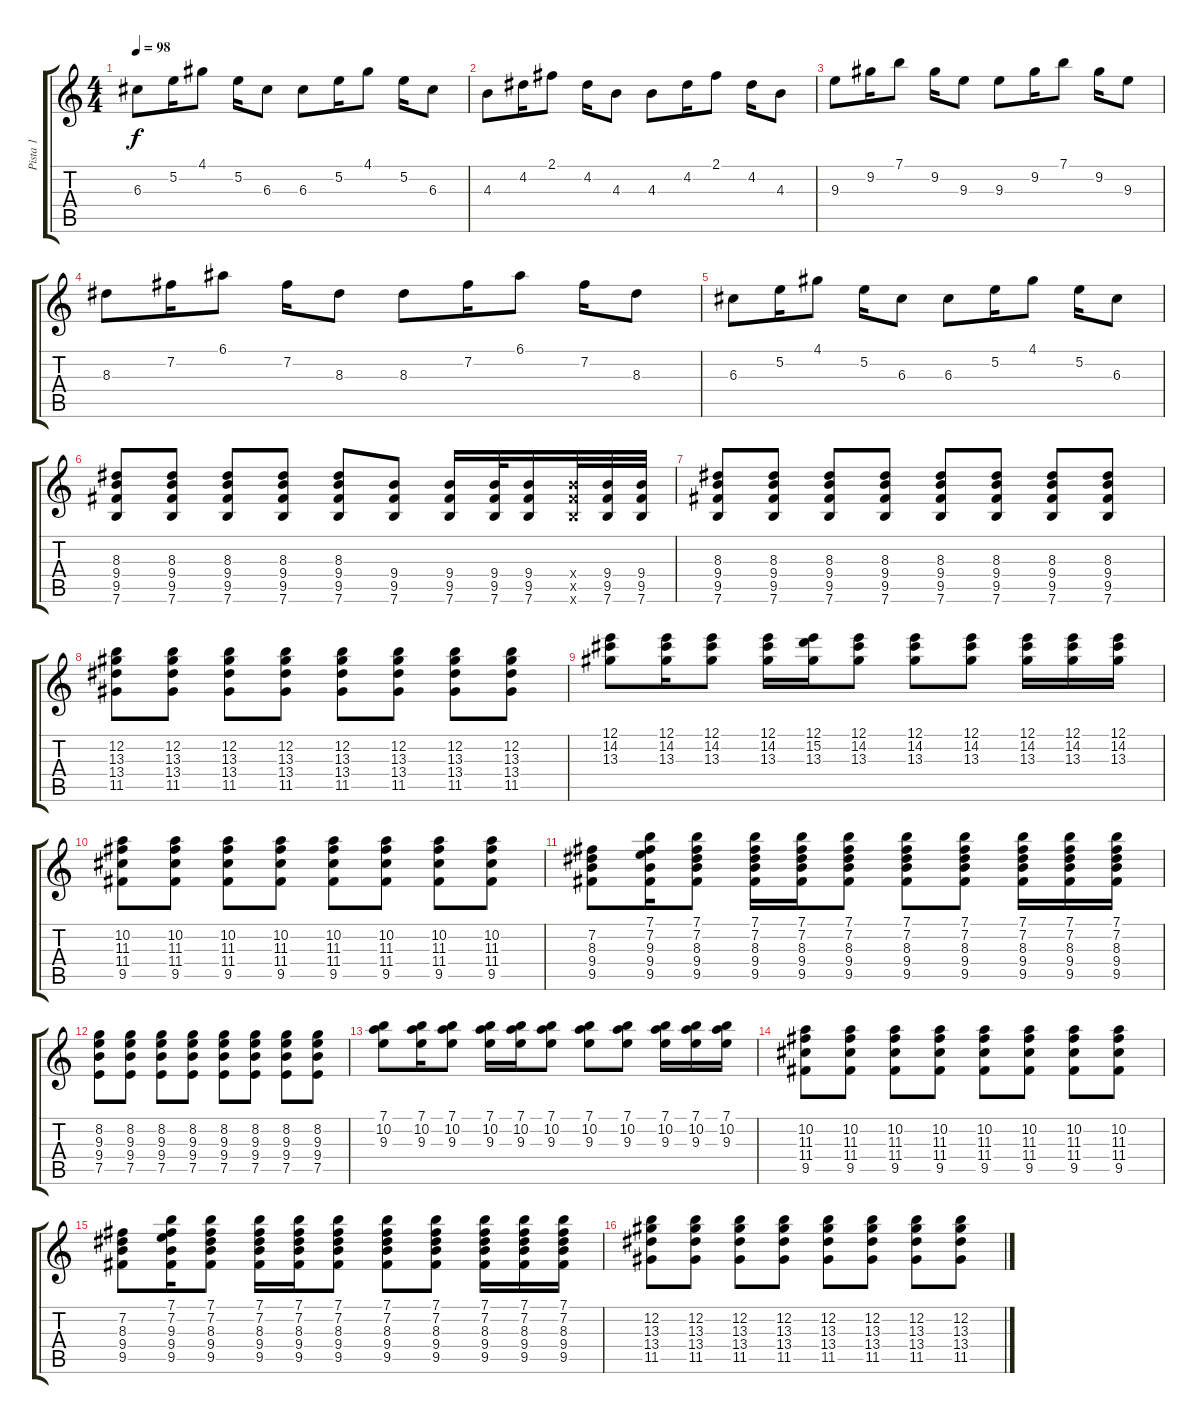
\track ("Pista 1" "Pista 1") {instrument electricguitarclean}
\staff {score tabs}
\tuning (E4 B3 G3 D3 A2 E2) {hide}
\ts (4 4)
\tempo 98
\clef g2
\ks c
6.3.8{dy f} 5.2.16 4.1.8 5.2.16 6.3.8 6.3.8 5.2.16 4.1.8 5.2.16 6.3.8 |
4.3.8 4.2.16 2.1.8 4.2.16 4.3.8 4.3.8 4.2.16 2.1.8 4.2.16 4.3.8 |
9.3.8 9.2.16 7.1.8 9.2.16 9.3.8 9.3.8 9.2.16 7.1.8 9.2.16 9.3.8 |
8.3.8 7.2.16 6.1.8 7.2.16 8.3.8 8.3.8 7.2.16 6.1.8 7.2.16 8.3.8 |
6.3.8 5.2.16 4.1.8 5.2.16 6.3.8 6.3.8 5.2.16 4.1.8 5.2.16 6.3.8 |
(8.3 9.4 9.5 7.6).8 (8.3 9.4 9.5 7.6).8 (8.3 9.4 9.5 7.6).8 (8.3 9.4 9.5 7.6).8 (8.3 9.4 9.5 7.6).8 (9.4 9.5 7.6).8 (9.4 9.5 7.6).16 (9.4 9.5 7.6).32 (9.4 9.5 7.6).16 (9.4{x} 9.5{x} 7.6{x}).32 (9.4 9.5 7.6).32 (9.4 9.5 7.6).32 |
(8.3 9.4 9.5 7.6).8 (8.3 9.4 9.5 7.6).8 (8.3 9.4 9.5 7.6).8 (8.3 9.4 9.5 7.6).8 (8.3 9.4 9.5 7.6).8 (8.3 9.4 9.5 7.6).8 (8.3 9.4 9.5 7.6).8 (8.3 9.4 9.5 7.6).8 |
(12.2 13.3 13.4 11.5).8 (12.2 13.3 13.4 11.5).8 (12.2 13.3 13.4 11.5).8 (12.2 13.3 13.4 11.5).8 (12.2 13.3 13.4 11.5).8 (12.2 13.3 13.4 11.5).8 (12.2 13.3 13.4 11.5).8 (12.2 13.3 13.4 11.5).8 |
(12.1 14.2 13.3).8 (12.1 14.2 13.3).16 (12.1 14.2 13.3).8 (12.1 14.2 13.3).16 (12.1 15.2 13.3).16 (12.1 14.2 13.3).8 (12.1 14.2 13.3).8 (12.1 14.2 13.3).8 (12.1 14.2 13.3).16 (12.1 14.2 13.3).16 (12.1 14.2 13.3).16 |
(10.2 11.3 11.4 9.5).8 (10.2 11.3 11.4 9.5).8 (10.2 11.3 11.4 9.5).8 (10.2 11.3 11.4 9.5).8 (10.2 11.3 11.4 9.5).8 (10.2 11.3 11.4 9.5).8 (10.2 11.3 11.4 9.5).8 (10.2 11.3 11.4 9.5).8 |
(7.2 8.3 9.4 9.5).8 (7.1 7.2 9.3 9.4 9.5).16 (7.1 7.2 8.3 9.4 9.5).8 (7.1 7.2 8.3 9.4 9.5).16 (7.1 7.2 8.3 9.4 9.5).16 (7.1 7.2 8.3 9.4 9.5).8 (7.1 7.2 8.3 9.4 9.5).8 (7.1 7.2 8.3 9.4 9.5).8 (7.1 7.2 8.3 9.4 9.5).16 (7.1 7.2 8.3 9.4 9.5).16 (7.1 7.2 8.3 9.4 9.5).16 |
(8.2 9.3 9.4 7.5).8 (8.2 9.3 9.4 7.5).8 (8.2 9.3 9.4 7.5).8 (8.2 9.3 9.4 7.5).8 (8.2 9.3 9.4 7.5).8 (8.2 9.3 9.4 7.5).8 (8.2 9.3 9.4 7.5).8 (8.2 9.3 9.4 7.5).8 |
(7.1 10.2 9.3).8 (7.1 10.2 9.3).16 (7.1 10.2 9.3).8 (7.1 10.2 9.3).16 (7.1 10.2 9.3).16 (7.1 10.2 9.3).8 (7.1 10.2 9.3).8 (7.1 10.2 9.3).8 (7.1 10.2 9.3).16 (7.1 10.2 9.3).16 (7.1 10.2 9.3).16 |
(10.2 11.3 11.4 9.5).8 (10.2 11.3 11.4 9.5).8 (10.2 11.3 11.4 9.5).8 (10.2 11.3 11.4 9.5).8 (10.2 11.3 11.4 9.5).8 (10.2 11.3 11.4 9.5).8 (10.2 11.3 11.4 9.5).8 (10.2 11.3 11.4 9.5).8 |
(7.2 8.3 9.4 9.5).8 (7.1 7.2 9.3 9.4 9.5).16 (7.1 7.2 8.3 9.4 9.5).8 (7.1 7.2 8.3 9.4 9.5).16 (7.1 7.2 8.3 9.4 9.5).16 (7.1 7.2 8.3 9.4 9.5).8 (7.1 7.2 8.3 9.4 9.5).8 (7.1 7.2 8.3 9.4 9.5).8 (7.1 7.2 8.3 9.4 9.5).16 (7.1 7.2 8.3 9.4 9.5).16 (7.1 7.2 8.3 9.4 9.5).16 |
(12.2 13.3 13.4 11.5).8 (12.2 13.3 13.4 11.5).8 (12.2 13.3 13.4 11.5).8 (12.2 13.3 13.4 11.5).8 (12.2 13.3 13.4 11.5).8 (12.2 13.3 13.4 11.5).8 (12.2 13.3 13.4 11.5).8 (12.2 13.3 13.4 11.5).8
